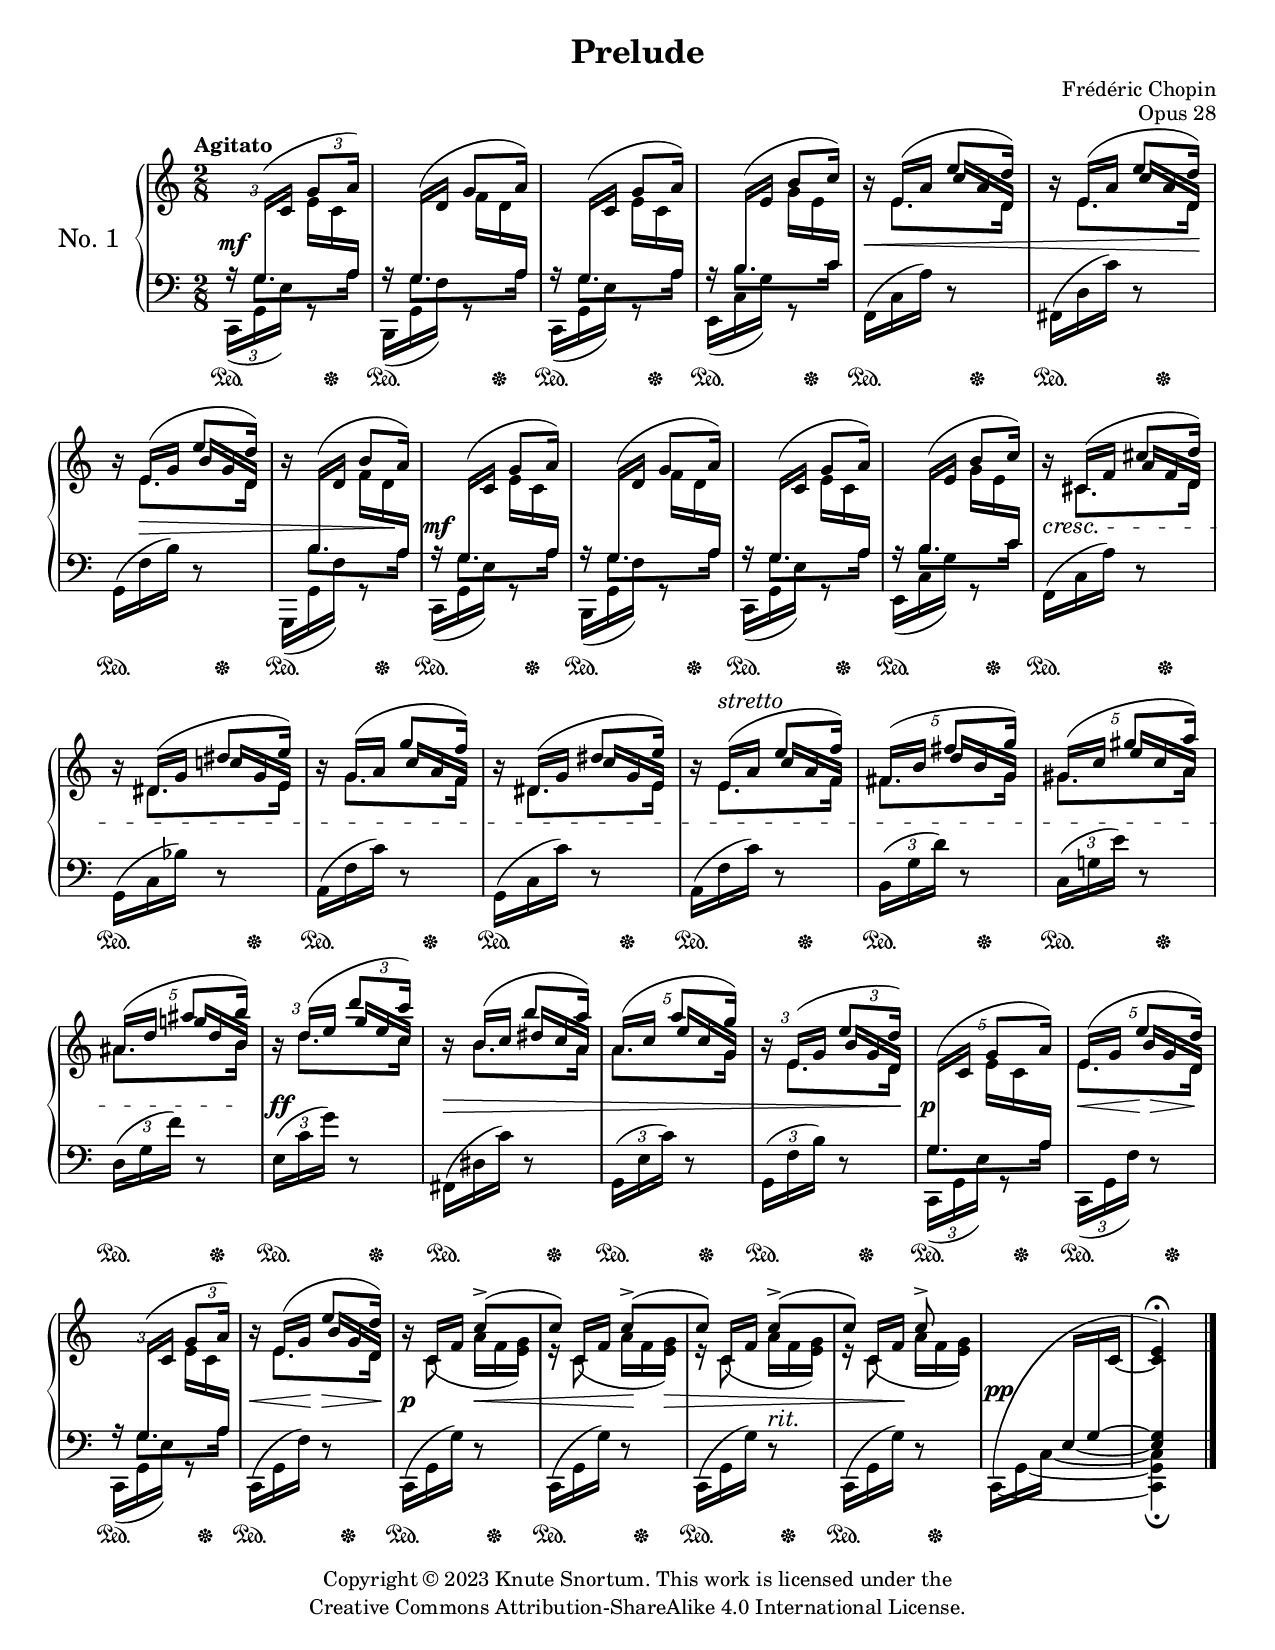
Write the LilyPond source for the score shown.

\version "2.24.0"

\include "includes/header-paper.ily"
%...+....1....+....2....+....3....+....4....+....5....+....6....+....7....+....

\version "2.24.0"
\language "english"

\include "global-variables.ily"

%%% Positions and shapes %%%

beamPositionsB = \once \override Beam.positions = #'(0.5 . 0.5)
beamPositionsC = \tweak Beam.positions #'(2.25 . -0.5) \etc
beamPositionsD = \once \override Beam.positions = #'(0 . -0.5)
beamPositionsE = \tweak Beam.positions #'(1.5 . -0.5) \etc
beamPositionsF = \tweak Beam.positions #'(2.25 . 0) \etc
beamPositionsG = \tweak Beam.positions #'(2.5 . 0.25) \etc
beamPositionsH = \tweak Beam.positions #'(3.25 . 1) \etc
beamPositionsI = \tweak Beam.positions #'(3.75 . 1.5) \etc
beamPositionsJ = \tweak Beam.positions #'(4.25 . 2) \etc
beamPositionsK = \tweak Beam.positions #'(4.5 . 2.25) \etc
beamPositionsL = \tweak Beam.positions #'(4 . 1.75) \etc
beamPositionsM = \tweak Beam.positions #'(4 . 1) \etc
beamPositionsN = \tweak Beam.positions #'(2 . -0.5) \etc
beamPositionsO = \tweak Beam.positions #'(2 . -0.5) \etc
beamPositionsP = \tweak Beam.positions #'(2 . -0.5) \etc
beamPositionsQ = \tweak Beam.positions #'(12 . 13) \etc

hShiftNoteA = \tweak NoteColumn.force-hshift 0 \etc

moveTupletNumberA = 
  \tweak TupletNumber.X-offset 3
  \tweak TupletNumber.Y-offset 11
  \etc
moveTupletNumberB = 
  \tweak TupletNumber.X-offset 6
  \tweak TupletNumber.Y-offset 5 
  \etc
moveTupletNumberC = 
  \tweak TupletNumber.X-offset 6.25
  \tweak TupletNumber.Y-offset 5.25 
  \etc
moveTupletNumberD = 
  \tweak TupletNumber.X-offset 6.5
  \tweak TupletNumber.Y-offset 5.5
  \etc
moveTupletNumberE = \tweak TupletNumber.Y-offset 3.5 \etc
moveTupletNumberF = \tweak TupletNumber.Y-offset 3.75 \etc
moveTupletNumberG = \tweak TupletNumber.Y-offset 4 \etc
moveTupletNumberH = 
  \tweak TupletNumber.X-offset 2.5
  \tweak TupletNumber.Y-offset 4
  \etc
moveTupletNumberI = 
  \tweak TupletNumber.X-offset 6
  \tweak TupletNumber.Y-offset 5
  \etc
moveTupletNumberJ = \tweak TupletNumber.Y-offset 4.5 \etc
moveTupletNumberK = \tweak TupletNumber.Y-offset 3 \etc
moveTupletNumberL = 
  \tweak TupletNumber.X-offset 2.5
  \tweak TupletNumber.Y-offset 3
  \etc
moveTupletNumberM = \tweak TupletNumber.Y-offset 3 \etc
moveTupletNumberN = 
  \tweak TupletNumber.X-offset 6
  \tweak TupletNumber.Y-offset 15
  \etc
moveTupletNumberO = 
  \tweak TupletNumber.X-offset 6
  \tweak TupletNumber.Y-offset 3.5
  \etc
moveTupletNumberP = 
  \tweak TupletNumber.X-offset 3
  \tweak TupletNumber.Y-offset 12
  \etc
  
moveDynamicsA = \tweak DynamicText.X-offset -0.5 \etc
moveDynamicsB = \tweak DynamicText.Y-offset 0.5 \etc

slurShapeA = \shape #'((-2 . 0) (-3.5 . 3) (-10 . 6) (-1.5 . 2)) \etc

slurPositionA = \tweak positions #'(0 . 9) \etc

%%% Music %%%

global = {
  \time 2/8
  \key c \major
  \accidentalStyle piano
}

rightHandUpper = \relative {
  \voiceOne
  \omit TupletBracket
  \moveTupletNumberA \tuplet 3/2 { \staffDown r16 g( \staffUp c }
    \tuplet 3/2 { g'8 a16) } |
  \scaleDurations 2/3 {
    \staffDown r16 g,( \staffUp d' g8 a16) |
    \staffDown r16 g,( \staffUp c g'8 a16) |
    \staffDown r16 b,( \staffUp e b'8 c16) |
    \oneVoice r16 \voiceOne e,( a e'8 d16) |
    \oneVoice r16 \voiceOne e,( a e'8 d16) |
    \oneVoice r16 \voiceOne e,( g e'8 d16) |
    \oneVoice r16 \voiceOne \staffDown b,( \staffUp d b'8 a16) |
      
    \barNumberCheck 9
    \staffDown r16 g,( \staffUp c g'8 a16) |
    \staffDown r16 g,( \staffUp d' g8 a16) |
    \staffDown r16 g,( \staffUp c g'8 a16) |
    \staffDown r16 b,( \staffUp e b'8 c16) |
    \oneVoice r16 \voiceOne cs,( f cs'8 d16) |
    \oneVoice r16 \voiceOne ds,( g ds'8 e16) |
    \oneVoice r16 \voiceOne g,( a g'8 f16) |
    \oneVoice r16 \voiceOne ds,( g ds'8 e16) |
    
    \barNumberCheck 17
    \oneVoice r16 \voiceOne e,( a e'8 f16) |
  }
  \moveTupletNumberB \tuplet 5/4 { fs,16([ b] fs'8 g16) } |
  \moveTupletNumberC \tuplet 5/4 { gs,16([ c] gs'8 a16) } |
  \moveTupletNumberD \tuplet 5/4 { as,16([ d] as'8 b16) } |
  \moveTupletNumberH \tuplet 3/2 { \oneVoice r16 \voiceOne d,-\slurPositionA (
    e } \tuplet 3/2 { d'8 c16) } |
  \scaleDurations 2/3 { \oneVoice r16 \voiceOne b,( c b'8 a16) } |
  \moveTupletNumberI \tuplet 5/4 { a,16([ c] a'8 g16) } |
  \moveTupletNumberL \tuplet 3/2 { \oneVoice r16 \voiceOne e,( g }
    \tuplet 3/2 { e'8 d16) } |
  
  \barNumberCheck 25
  \moveTupletNumberN \tuplet 5/4 { \staffDown g,,16([ \staffUp c] g'8 a16) } |
  \moveTupletNumberO \tuplet 5/4 { e16([ g] e'8 d16) } |
  \moveTupletNumberP \tuplet 3/2 { \staffDown r16 g,,( \staffUp c } 
    \tuplet 3/2 { g'8 a16) } |
  \scaleDurations 2/3 { \oneVoice r16 \voiceOne e( g e'8 d16) } |
  \tag #'layout { 
    s8 c[->^( |
    c8]) c[->^( |
    c8]) c[->^( |
    c8]) c-> |
  }
  \tag #'midi {
    s8 c->~ |
    c8 c->~ |
    c8 c->~ |
    c8 c-> |
  }
  
  \barNumberCheck 33
  s8 \scaleDurations 2/3 { s8 \clearStem c,16_~ | }
  <c e>4\fermata |
  \bar "|."
}

rightHandLower = \relative {
  \voiceTwo
  \override Beam.auto-knee-gap = 0
  \scaleDurations 2/3 { 
    s8. e'16 c \down a |
    s8. \up f'16 d \down a
    s8. \up e'16 c \down a |
    s8. \up g'16 e \down c |
    \voiceThree
    s8. \staffUp \beamPositionsC c'16 a \hShiftNoteA d, |
    s8. \beamPositionsC c'16 a \hShiftNoteA d, |
    s8. \beamPositionsC b'16 g \hShiftNoteA d |
    s8. \stemDown f16 d \down a |
    
    \barNumberCheck 9
    s8. \up e'16 c \down a |
    s8. \up f'16 d \down a |
    s8. \up e'16 c \down a |
    s8. \up g'16 e \down c |
    s8. \staffUp \beamPositionsE a'16 f \hShiftNoteA d |
    s8. \beamPositionsF c'16 g \hShiftNoteA e |
    s8. \beamPositionsG c'16 a \hShiftNoteA f |
    s8. \beamPositionsF c'16 g \hShiftNoteA e |
    
    \barNumberCheck 17
    s8. \beamPositionsG c'16 a \hShiftNoteA f |
  }
  \scaleDurations 4/5 {
    s8 \beamPositionsH d'16 b \hShiftNoteA g |
    s8 \beamPositionsI e'16 c \hShiftNoteA a |
    s8 \beamPositionsJ g'16 d \hShiftNoteA b |
  }
  \scaleDurations 2/3 {
    s8. \beamPositionsK g'16 e \hShiftNoteA c |
    s8. \beamPositionsL ds16 c \hShiftNoteA a |
  }
  \scaleDurations 4/5 {
    s8 \beamPositionsM e'16 c \hShiftNoteA g |
  }
  \scaleDurations 2/3 {
    s8. \beamPositionsN b16 g \hShiftNoteA d |
  }
  
  \barNumberCheck 25
  \scaleDurations 4/5 {
    s8 \stemDown e16 c \down a |
    s8 \staffUp \beamPositionsO b'16 g \hShiftNoteA d |
  }
  \scaleDurations 2/3 {
    s8. \stemDown e16 c \down a |
    s8. \staffUp \beamPositionsP b'16 g \hShiftNoteA d |
    \oneVoice r16 \voiceOne c_( f \voiceTwo a f <e g>) |
    \repeat unfold 3 { r16 \voiceOne c_( f \voiceTwo a f <e g>) | }
    
    \barNumberCheck 33
    \set tieWaitForNote = ##t
    s8. \voiceOne \staffDown \beamPositionsQ e,16~ g~ \staffUp c |  
  }
  \staffDown \crossStaff { <e, g>4 }
}

rightHand = <<
  \clef treble
  \global
  \mergeDifferentlyDottedOn
  \set Score.tempoHideNote = ##t 
  \tempo "Agitato" 8 = 120
  \new Voice \rightHandUpper
  \new Voice \rightHandLower
>>

leftHandUpper = \relative {
  \voiceFour
  \scaleDurations 2/3 {
    s16 g8.*4/3[ a16] |
    s16 g8.*4/3[ a16] |
    s16 g8.*4/3[ a16] |
    s16 \beamPositionsB b8.*4/3[ c16] |
    s16 \staffUp e8.*4/3[ d16] |
    s16 e8.*4/3[ d16] |
    s16 e8.*4/3[ d16] |
    s16 \staffDown \beamPositionsD \hShiftNoteA b8.*4/3[ a16] |
    
    \barNumberCheck 9
    s16 \hShiftNoteA g8.*4/3[ a16] |
    s16 \hShiftNoteA g8.*4/3[ a16] |
    s16 \hShiftNoteA g8.*4/3[ a16] |
    s16 \beamPositionsB \hShiftNoteA b8.*4/3[ c16] |
    s16 \staffUp cs8.*4/3[ d16] |
    s16 ds8.*4/3[ e16] |
    s16 g8.*4/3[ f16] |
    s16 ds8.*4/3[ e16] |
    
    \barNumberCheck 17
    s16 e8.*4/3[^\stretto f16] |
  }
  \scaleDurations 4/5 {
    fs8.*4/3[ g16] |
    gs8.*4/3[ a16] |
    as8.*4/3[ b16] |
  }
  \scaleDurations 2/3 {
    s16 d8.*4/3[ c16] |
    s16 b8.*4/3[ a16] |
  }
  \scaleDurations 4/5 {
    a8.*4/3[ g16] |
  }
  \scaleDurations 2/3 {
    s16 e8.*4/3[ d16] |
  }
  
  \barNumberCheck 25
  \scaleDurations 4/5 {
    \staffDown \hShiftNoteA g,8.*4/3[ a16] |
    \staffUp e'8.*4/3[ d16] |
  }
  \scaleDurations 2/3 {
    s16 \staffDown \hShiftNoteA g,8.*4/3[ a16] |
    s16 \staffUp e'8.*4/3[ d16] |
    \repeat unfold 4 { s16 c8 s8. | }
  }
    
  \barNumberCheck 33
  \hideNotes
  \voiceThree
  \staffDown c,,8-\slurShapeA ^( s8 |
  \staffUp e''4) |
}

leftHandLower = \relative {
  \voiceFour
  \tuplet 3/2 { c,16( g' e') } r8 |
  \scaleDurations 2/3 { b,16( g' f') } r8 |
  \scaleDurations 2/3 { c,16( g' e') } r8 |
  \scaleDurations 2/3 { e,16( c' g') } r8 |
  \scaleDurations 2/3 { f,16^( c' a') } \oneVoice r8 |
  \voiceFour \scaleDurations 2/3 { fs,16^( d' c') } \oneVoice r8 |
  \voiceFour \scaleDurations 2/3 { g,16^( f' b) } \oneVoice r8 |
  \voiceFour \scaleDurations 2/3 { g,,16( g' f') } r8 |
  
  \barNumberCheck 9
  \scaleDurations 2/3 { c,16( g' e') } r8 |
  \scaleDurations 2/3 { b,16( g' f') } r8 |
  \scaleDurations 2/3 { c,16( g' e') } r8 |
  \scaleDurations 2/3 { e,16( c' g') } r8 |
  \scaleDurations 2/3 { f,16^( c' a') } \oneVoice r8 |
  \scaleDurations 2/3 { g,16^( c bf') } r8 |
  \scaleDurations 2/3 { a,16^( f' c') } r8 |
  \scaleDurations 2/3 { g,16^( c c') } r8 |
  
  \barNumberCheck 17
  \scaleDurations 2/3 { a,16^( f' c') } r8 |
  \tupletUp \moveTupletNumberE \tuplet 3/2 { b,16^( g' d') } r8 |
  \tupletUp \moveTupletNumberF \tuplet 3/2 { c,16^( g' e') } r8 |
  \tupletUp \moveTupletNumberG \tuplet 3/2 { d,16^( g f') } r8 |
  \tupletUp \moveTupletNumberJ \tuplet 3/2 { e,16^( c' g') } r8 |
  \voiceFour \scaleDurations 2/3 { fs,,16^( ds' c') } \oneVoice r8 |
  \voiceFour \tupletUp \moveTupletNumberK \tuplet 3/2 { g,16^( e' c') } 
    \oneVoice r8 |
  \voiceFour \tupletUp \moveTupletNumberM \tuplet 3/2 { g,16^( f' b) } 
    \oneVoice r8 |
  
  \barNumberCheck 25
  \voiceFour \tuplet 3/2 { c,,16( g' e') } r8 |
  \tuplet 3/2 { c,16( g' f') } \oneVoice r8 |
  \voiceFour \scaleDurations 2/3 { c,16( g' e') } r8 |
  \scaleDurations 2/3 { c,16^( g' f') } \oneVoice r8 |
  \repeat unfold 2 {
    \voiceFour \scaleDurations 2/3 { c,16^( g' g') } \oneVoice r8 |
  }
  \voiceFour \scaleDurations 2/3 { c,,16^( g' g') } \oneVoice r8^\rit |
  \voiceFour \scaleDurations 2/3 { c,,16^( g' g') } \oneVoice r8 |
  
  \barNumberCheck 33
  \set tieWaitForNote = ##t
  \scaleDurations 2/3 {
    \voiceFour c,,16~ g'~ c~ s8. |
  }
  <c, g' c>4\fermata |
}

leftHand = <<
  \clef bass
  \global
  \mergeDifferentlyDottedOn
  \new Voice \leftHandUpper
  \new Voice \leftHandLower
>>

dynamics = {
  \override TextScript.Y-offset = -0.5
  s4\mf |
  s4 * 3 |
  s4\< |
  s8 \scaleDurations 2/3 { s8 s16\! }
  \scaleDurations 2/3 {
    s16 s8\> s8. |
    s8. s16 s8\! |
  }
  
  \barNumberCheck 9
  s4\mf |
  s4 * 3 |
  s4\cresc |
  s4 * 3 |
  
  \barNumberCheck 17
  s4 * 3 |
  s8 \scaleDurations 2/3 { s8 s16\! } |
  s4\ff |
  s4\> |
  s4 |
  s8 \scaleDurations 2/3 { s8 s16\! } |
  
  \barNumberCheck 25
  s8-\moveDynamicsA \p s |
  \scaleDurations 2/3 { s8\< s16\! s8\> s16\! } |
  s4 |
  \scaleDurations 2/3 { s8\< s16\! s8\> s16\! } |
  s8\p s\< |
  s8 \scaleDurations 2/3 { s16\! s s\> } |
  s4 |
  \scaleDurations 2/3 { s8 s16\! } s8 |
  s4-\moveDynamicsB \pp |
  s4 |
}

pedal = {
  \scaleDurations 2/3 {
    \repeat unfold 3 { s8.\sustainOn s16 s\sustainOff s } |
    s8.\sustainOn s16 s\sustainOff s |
    s8.\sustainOn s16 s\sustainOff s |
    s8.\sustainOn s16 s\sustainOff s |
    s8.\sustainOn s16 s\sustainOff s |
    s8.\sustainOn s16 s\sustainOff s |
    
    \barNumberCheck 9
    s8.\sustainOn s16 s\sustainOff s |
    s8.\sustainOn s16 s\sustainOff s |
    s8.\sustainOn s16 s\sustainOff s |
    s8.\sustainOn s16 s\sustainOff s |
    \repeat unfold 4 { s8.\sustainOn s16 s\sustainOff s } |
    
    \barNumberCheck 17
    \repeat unfold 2 { s8.\sustainOn s16 s\sustainOff s } |
    s8.\sustainOn s16 s\sustainOff s |
    s8.\sustainOn s16 s\sustainOff s |
    s8.\sustainOn s16 s\sustainOff s |
    \repeat unfold 3 { s8.\sustainOn s16 s\sustainOff s } |
    
    \barNumberCheck 25
    s8.\sustainOn s16 s\sustainOff s |
    \repeat unfold 2 { s8.\sustainOn s16 s\sustainOff s } |
    \repeat unfold 5 { s8.\sustainOn s16 s\sustainOff s } |
  }
}

preludeOneMusic = \score { 
  \keepWithTag #'layout
  \new PianoStaff \with { 
    instrumentName = \markup \huge "No. 1"
  } <<
    \new Staff = "upper" \rightHand
    \new Dynamics \dynamics
    \new Staff = "lower" \leftHand
    \new Dynamics \pedal
  >>
  \layout {}
}

preludeOneMidi = \book {
  \bookOutputName "prelude-op28-no1"
  \score { 
    \keepWithTag #'midi
    <<
      \new Staff = "upper" << \rightHand \dynamics \pedal >>
      \new Staff = "lower" << \leftHand \dynamics \pedal >>
    >>
    \midi {}
  }
}


\header {
  title = "Prelude"
  opus = "Opus 28"
  composer = "Frédéric Chopin"
}

\paper {
  system-system-spacing.padding = 2
  two-sided = ##f
}

\preludeOneMusic
\preludeOneMidi
